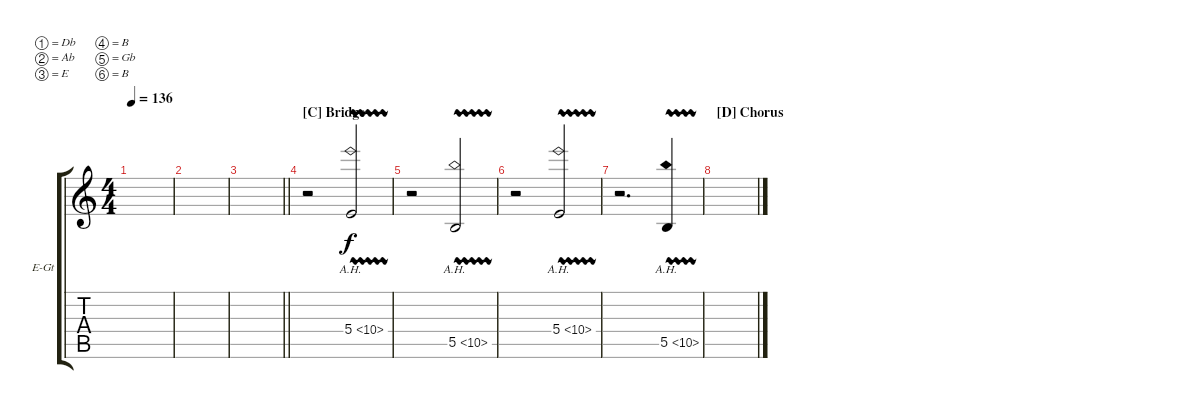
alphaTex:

\bracketExtendMode groupsimilarinstruments
\firstSystemTrackNameOrientation horizontal
\otherSystemsTrackNameOrientation horizontal
\track ("Fills 02" "E-Gt") {instrument overdrivenguitar}
\staff {score tabs}
\tuning (Db4 Ab3 E3 B2 Gb2 B1)
\ts (4 4)
\tempo 136
\clef g2
\scale
0.333333
\ks c
|
\scale
0.333333 |
\scale
0.333333
\barLineRight lightlight
|
\section ("C" "Bridge")
\scale
0.333333 r.2 5.4{ah 5 vw}.2 |
\scale
0.333333 r.2 5.5{ah 5 vw}.2 |
\scale
0.333333 r.2 5.4{ah 5 vw}.2 |
\scale
0.333333 r.2{d} 5.5{ah 5 vw}.4 |
\section ("D" "Chorus")
\scale
0.333333 |
\scale
0.333333 |
\scale
0.333333 |
\scale
0.333333 |
\scale
0.333333 |
\scale
0.333333 |
\scale
0.333333 |
\scale
0.333333 |
\scale
0.333333
